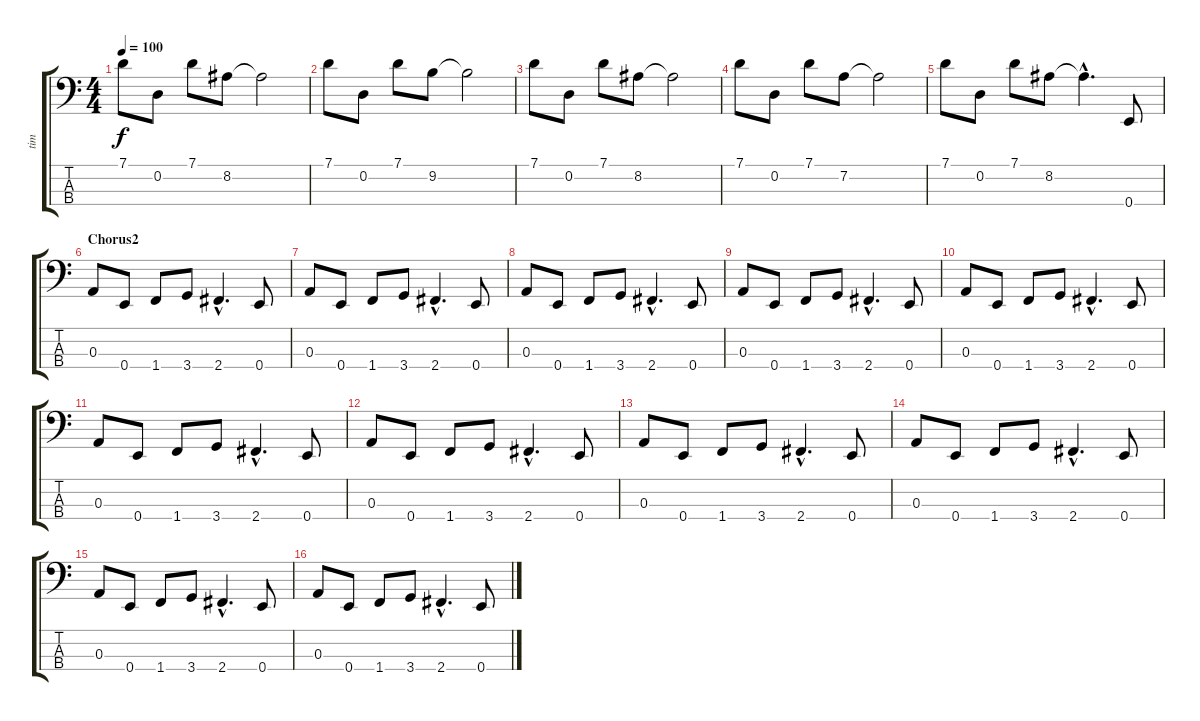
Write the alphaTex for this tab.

\track ("tim" "tim") {instrument electricbassfinger}
\staff {score tabs}
\tuning (G2 D2 A1 E1) {hide}
\ts (4 4)
\tempo 100
\clef f4
\ks c
7.1.8{dy f} 0.2.8 7.1.8 8.2.8 8.2{t}.2 |
7.1.8 0.2.8 7.1.8 9.2.8 9.2{t}.2 |
7.1.8 0.2.8 7.1.8 8.2.8 8.2{t}.2 |
7.1.8 0.2.8 7.1.8 7.2.8 7.2{t}.2 |
7.1.8 0.2.8 7.1.8 8.2.8 8.2{hac t}.4{d} 0.4.8 |
\section ("" "Chorus2")
0.3.8 0.4.8 1.4.8 3.4.8 2.4{hac}.4{d} 0.4.8 |
0.3.8 0.4.8 1.4.8 3.4.8 2.4{hac}.4{d} 0.4.8 |
0.3.8 0.4.8 1.4.8 3.4.8 2.4{hac}.4{d} 0.4.8 |
0.3.8 0.4.8 1.4.8 3.4.8 2.4{hac}.4{d} 0.4.8 |
0.3.8 0.4.8 1.4.8 3.4.8 2.4{hac}.4{d} 0.4.8 |
0.3.8 0.4.8 1.4.8 3.4.8 2.4{hac}.4{d} 0.4.8 |
0.3.8 0.4.8 1.4.8 3.4.8 2.4{hac}.4{d} 0.4.8 |
0.3.8 0.4.8 1.4.8 3.4.8 2.4{hac}.4{d} 0.4.8 |
0.3.8 0.4.8 1.4.8 3.4.8 2.4{hac}.4{d} 0.4.8 |
0.3.8 0.4.8 1.4.8 3.4.8 2.4{hac}.4{d} 0.4.8 |
0.3.8 0.4.8 1.4.8 3.4.8 2.4{hac}.4{d} 0.4.8
